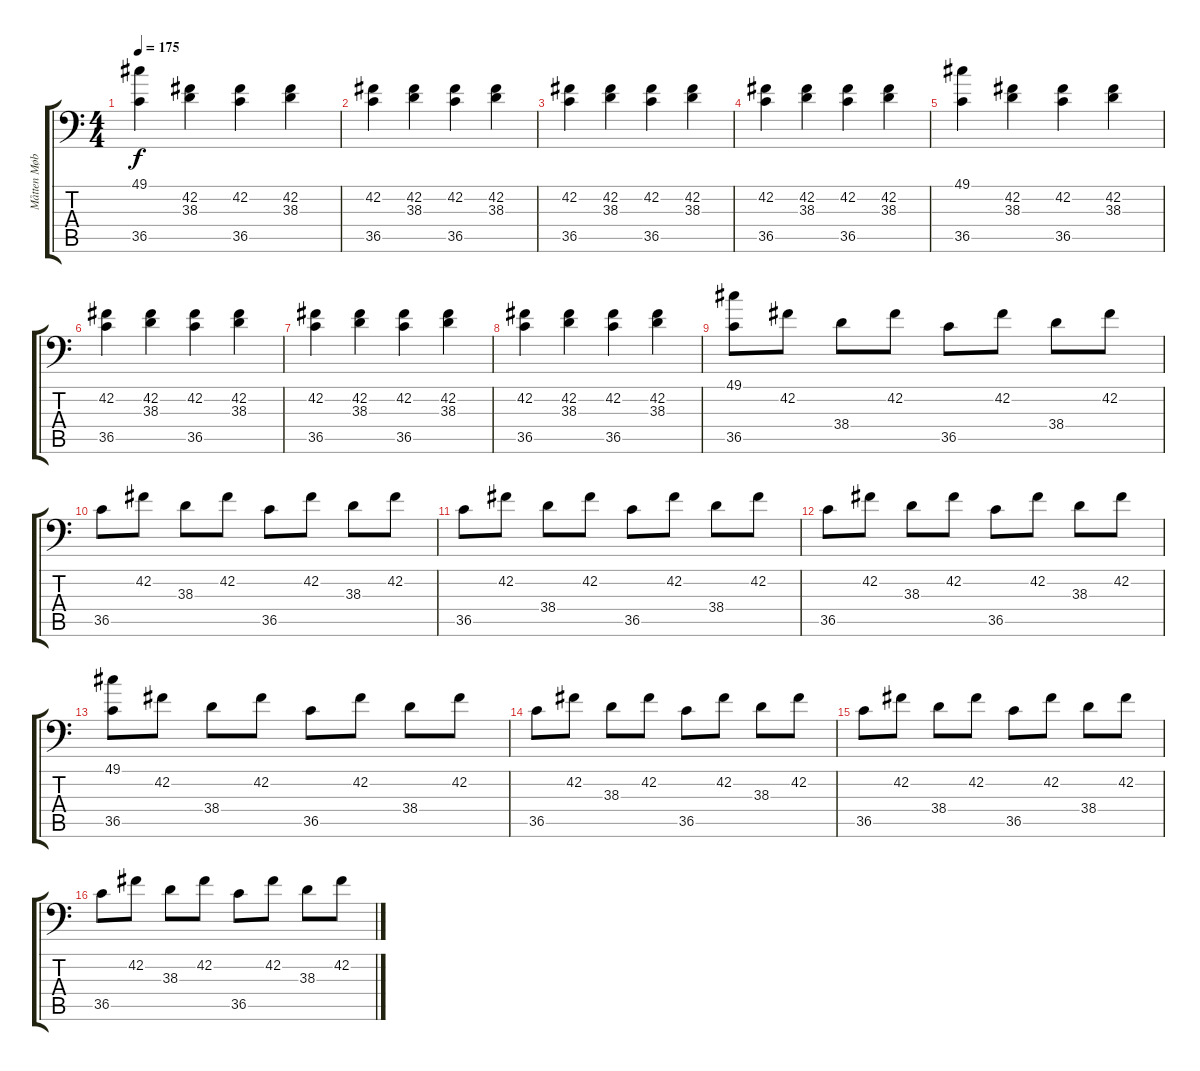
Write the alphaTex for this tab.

\track ("Måtten Møbelbanker" "Måtten Møb") {instrument acousticgrandpiano}
\staff {score tabs}
\tuning (C-1 C-1 C-1 C-1 C-1 C-1) {hide}
\ts (4 4)
\tempo 175
\clef f4
\ks c
(49.1 36.5).4{dy f} (42.2 38.3).4 (42.2 36.5).4 (42.2 38.3).4 |
(42.2 36.5).4 (42.2 38.3).4 (42.2 36.5).4 (42.2 38.3).4 |
(42.2 36.5).4 (42.2 38.3).4 (42.2 36.5).4 (42.2 38.3).4 |
(42.2 36.5).4 (42.2 38.3).4 (42.2 36.5).4 (42.2 38.3).4 |
(49.1 36.5).4 (42.2 38.3).4 (42.2 36.5).4 (42.2 38.3).4 |
(42.2 36.5).4 (42.2 38.3).4 (42.2 36.5).4 (42.2 38.3).4 |
(42.2 36.5).4 (42.2 38.3).4 (42.2 36.5).4 (42.2 38.3).4 |
(42.2 36.5).4 (42.2 38.3).4 (42.2 36.5).4 (42.2 38.3).4 |
(49.1 36.5).8 42.2.8 38.4.8 42.2.8 36.5.8 42.2.8 38.4.8 42.2.8 |
36.5.8 42.2.8 38.3.8 42.2.8 36.5.8 42.2.8 38.3.8 42.2.8 |
36.5.8 42.2.8 38.4.8 42.2.8 36.5.8 42.2.8 38.4.8 42.2.8 |
36.5.8 42.2.8 38.3.8 42.2.8 36.5.8 42.2.8 38.3.8 42.2.8 |
(49.1 36.5).8 42.2.8 38.4.8 42.2.8 36.5.8 42.2.8 38.4.8 42.2.8 |
36.5.8 42.2.8 38.3.8 42.2.8 36.5.8 42.2.8 38.3.8 42.2.8 |
36.5.8 42.2.8 38.4.8 42.2.8 36.5.8 42.2.8 38.4.8 42.2.8 |
36.5.8 42.2.8 38.3.8 42.2.8 36.5.8 42.2.8 38.3.8 42.2.8
